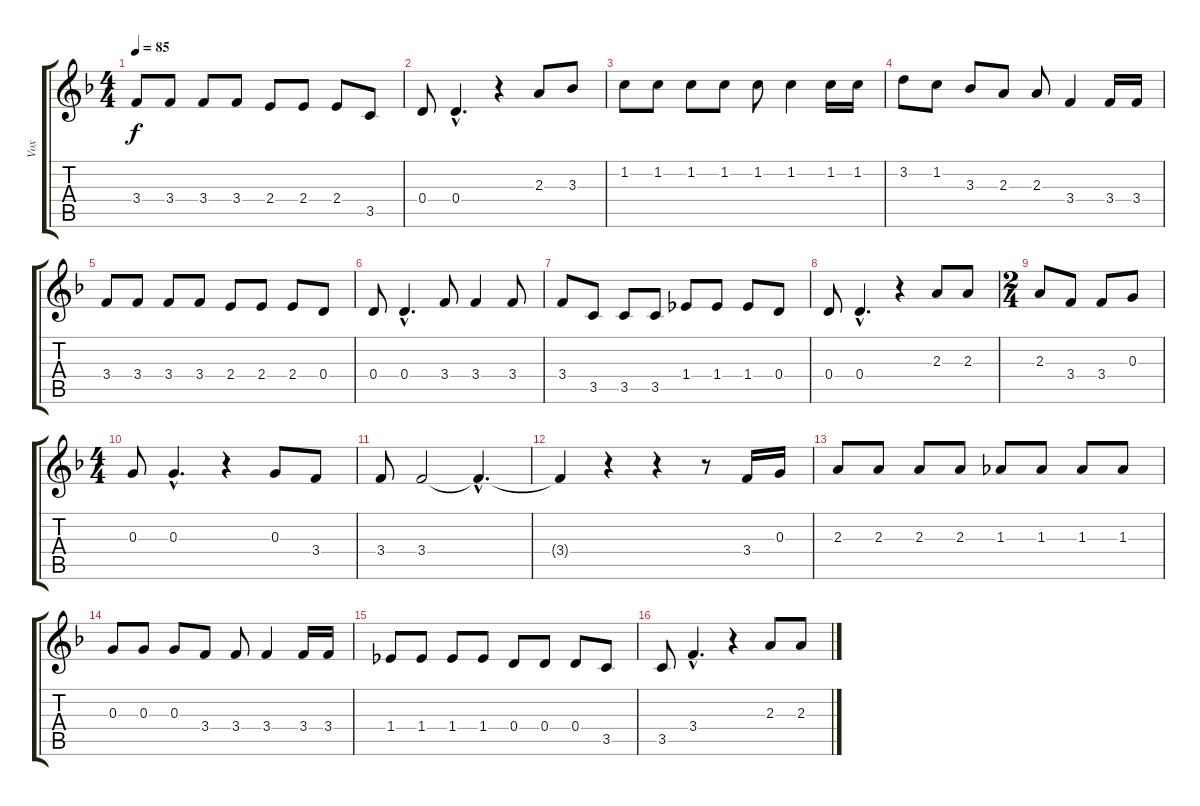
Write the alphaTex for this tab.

\track ("Vox" "Vox") {instrument fretlessbass}
\staff {score tabs}
\tuning (E4 B3 G3 D3 A2 E2) {hide}
\ts (4 4)
\tempo 85
\clef g2
\ks f
3.4.8{dy f} 3.4.8 3.4.8 3.4.8 2.4.8 2.4.8 2.4.8 3.5.8 |
0.4.8 0.4{hac}.4{d} r.4 2.3.8 3.3.8 |
1.2.8 1.2.8 1.2.8 1.2.8 1.2.8 1.2.4 1.2.16 1.2.16 |
3.2.8 1.2.8 3.3.8 2.3.8 2.3.8 3.4.4 3.4.16 3.4.16 |
3.4.8 3.4.8 3.4.8 3.4.8 2.4.8 2.4.8 2.4.8 0.4.8 |
0.4.8 0.4{hac}.4{d} 3.4.8 3.4.4 3.4.8 |
3.4.8 3.5.8 3.5.8 3.5.8 1.4.8 1.4.8 1.4.8 0.4.8 |
0.4.8 0.4{hac}.4{d} r.4 2.3.8 2.3.8 |
\ts (2 4)
2.3.8 3.4.8 3.4.8 0.3.8 |
\ts (4 4)
0.3.8 0.3{hac}.4{d} r.4 0.3.8 3.4.8 |
3.4.8 3.4.2 3.4{hac t}.4{d} |
3.4{t}.4 r.4 r.4 r.8 3.4.16 0.3.16 |
2.3.8 2.3.8 2.3.8 2.3.8 1.3.8 1.3.8 1.3.8 1.3.8 |
0.3.8 0.3.8 0.3.8 3.4.8 3.4.8 3.4.4 3.4.16 3.4.16 |
1.4.8 1.4.8 1.4.8 1.4.8 0.4.8 0.4.8 0.4.8 3.5.8 |
3.5.8 3.4{hac}.4{d} r.4 2.3.8 2.3.8
